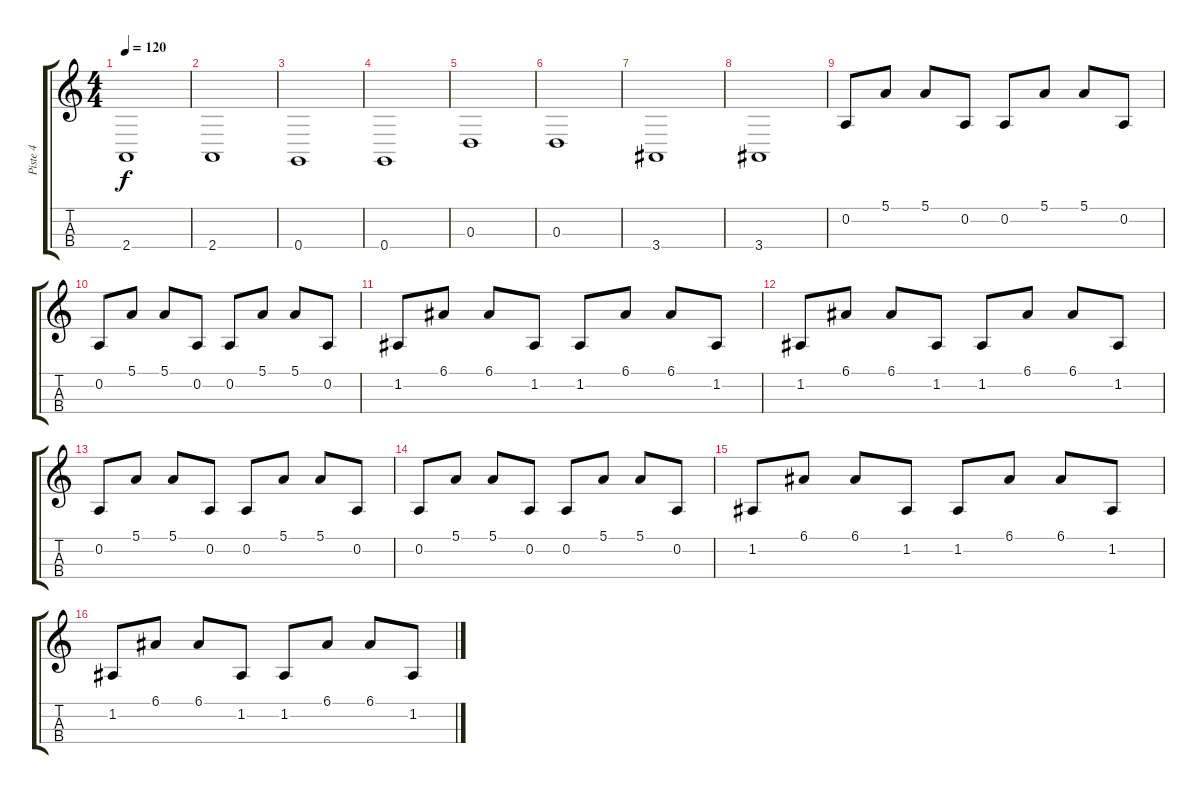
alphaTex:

\track ("Piste 4" "Piste 4") {instrument stringensemble1}
\staff {score tabs}
\tuning (E4 A3 D3 G2) {hide}
\ts (4 4)
\tempo 120
\clef g2
\ks c
2.4.1{dy f} |
2.4.1 |
0.4.1 |
0.4.1 |
0.3.1 |
0.3.1 |
3.4.1 |
3.4.1 |
0.2.8 5.1.8 5.1.8 0.2.8 0.2.8 5.1.8 5.1.8 0.2.8 |
0.2.8 5.1.8 5.1.8 0.2.8 0.2.8 5.1.8 5.1.8 0.2.8 |
1.2.8 6.1.8 6.1.8 1.2.8 1.2.8 6.1.8 6.1.8 1.2.8 |
1.2.8 6.1.8 6.1.8 1.2.8 1.2.8 6.1.8 6.1.8 1.2.8 |
0.2.8 5.1.8 5.1.8 0.2.8 0.2.8 5.1.8 5.1.8 0.2.8 |
0.2.8 5.1.8 5.1.8 0.2.8 0.2.8 5.1.8 5.1.8 0.2.8 |
1.2.8 6.1.8 6.1.8 1.2.8 1.2.8 6.1.8 6.1.8 1.2.8 |
1.2.8 6.1.8 6.1.8 1.2.8 1.2.8 6.1.8 6.1.8 1.2.8
